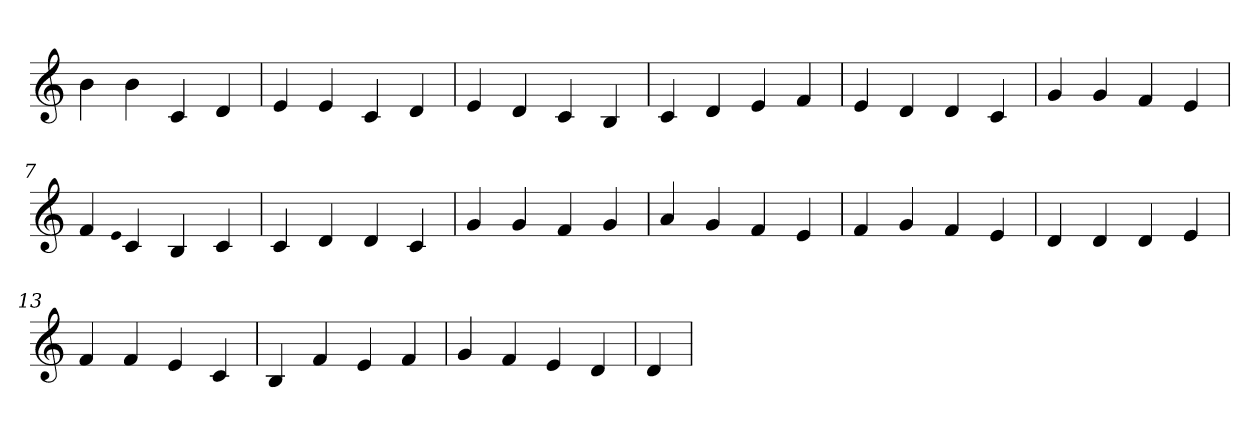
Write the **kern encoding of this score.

**kern
*part1
*staff1
*clefG2
=1
4b
4b
4c
4d
=2
4e
4e
4c
4d
=3
4e
4d
4c
4B
=4
4c
4d
4e
4f
=5
4e
4d
4d
4c
=6
4g
4g
4f
4e
=7
4f
qqe
4c
4B
4c
=8
4c
4d
4d
4c
=9
4g
4g
4f
4g
=10
4a
4g
4f
4e
=11
4f
4g
4f
4e
=12
4d
4d
4d
4e
=13
4f
4f
4e
4c
=14
4B
4f
4e
4f
=15
4g
4f
4e
4d
=16
4d
=
*-
